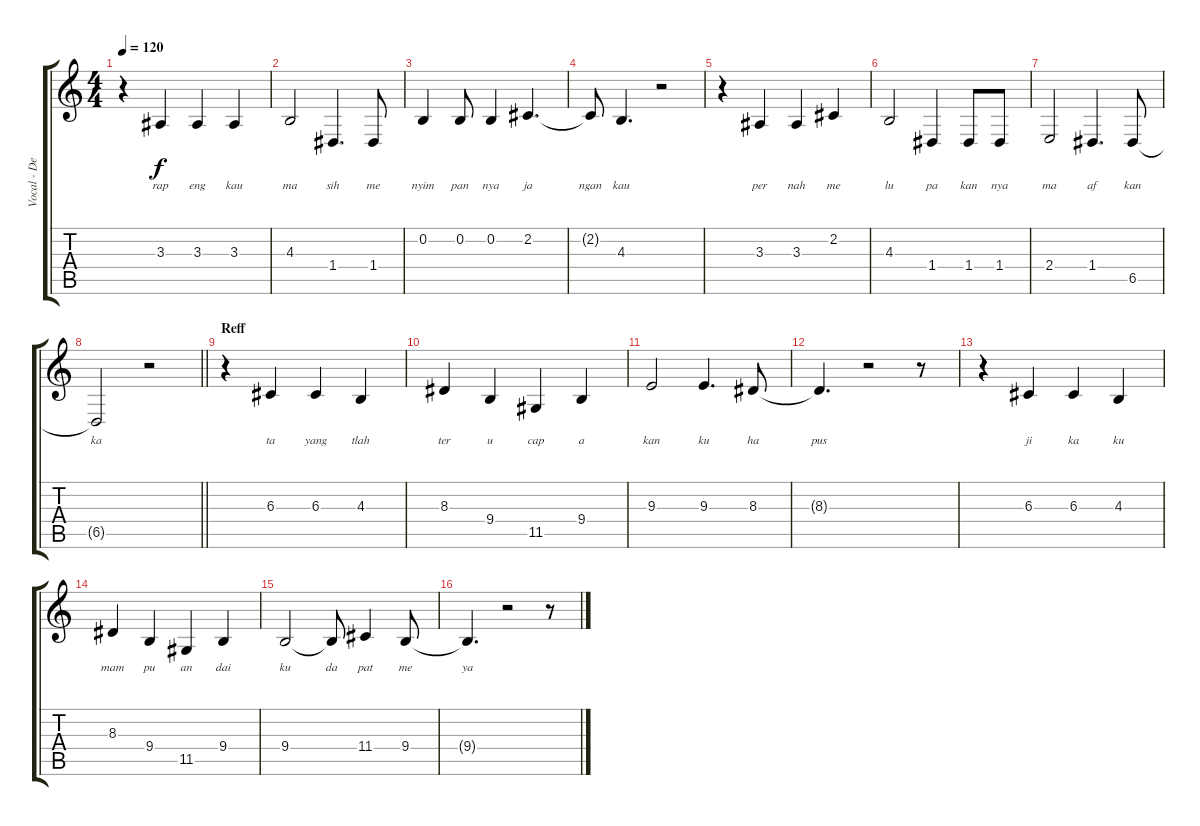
\track ("Vocal - Dedy Lisan" "Vocal - De") {instrument stringensemble1}
\staff {score tabs}
\tuning (E4 B3 G3 D3 A2 E2) {hide}
\ts (4 4)
\tempo 120
\clef g2
\ks c
r.4{dy f} 3.3.4{lyrics (0 "rap") lyrics (1 "") lyrics (2 "") lyrics (3 "") lyrics (4 "")} 3.3.4{lyrics (0 "eng") lyrics (1 "") lyrics (2 "") lyrics (3 "") lyrics (4 "")} 3.3.4{lyrics (0 "kau") lyrics (1 "") lyrics (2 "") lyrics (3 "") lyrics (4 "")} |
4.3.2{lyrics (0 "ma") lyrics (1 "") lyrics (2 "") lyrics (3 "") lyrics (4 "")} 1.4.4{d lyrics (0 "sih") lyrics (1 "") lyrics (2 "") lyrics (3 "") lyrics (4 "")} 1.4.8{lyrics (0 "me") lyrics (1 "") lyrics (2 "") lyrics (3 "") lyrics (4 "")} |
0.2.4{lyrics (0 "nyim") lyrics (1 "") lyrics (2 "") lyrics (3 "") lyrics (4 "")} 0.2.8{lyrics (0 "pan") lyrics (1 "") lyrics (2 "") lyrics (3 "") lyrics (4 "")} 0.2.4{lyrics (0 "nya") lyrics (1 "") lyrics (2 "") lyrics (3 "") lyrics (4 "")} 2.2.4{d lyrics (0 "ja") lyrics (1 "") lyrics (2 "") lyrics (3 "") lyrics (4 "")} |
2.2{t}.8{lyrics (0 "ngan") lyrics (1 "") lyrics (2 "") lyrics (3 "") lyrics (4 "")} 4.3.4{d lyrics (0 "kau") lyrics (1 "") lyrics (2 "") lyrics (3 "") lyrics (4 "")} r.2 |
r.4 3.3.4{lyrics (0 "per") lyrics (1 "") lyrics (2 "") lyrics (3 "") lyrics (4 "")} 3.3.4{lyrics (0 "nah") lyrics (1 "") lyrics (2 "") lyrics (3 "") lyrics (4 "")} 2.2.4{lyrics (0 "me") lyrics (1 "") lyrics (2 "") lyrics (3 "") lyrics (4 "")} |
4.3.2{lyrics (0 "lu") lyrics (1 "") lyrics (2 "") lyrics (3 "") lyrics (4 "")} 1.4.4{lyrics (0 "pa") lyrics (1 "") lyrics (2 "") lyrics (3 "") lyrics (4 "")} 1.4.8{lyrics (0 "kan") lyrics (1 "") lyrics (2 "") lyrics (3 "") lyrics (4 "")} 1.4.8{lyrics (0 "nya") lyrics (1 "") lyrics (2 "") lyrics (3 "") lyrics (4 "")} |
2.4.2{lyrics (0 "ma") lyrics (1 "") lyrics (2 "") lyrics (3 "") lyrics (4 "")} 1.4.4{d lyrics (0 "af") lyrics (1 "") lyrics (2 "") lyrics (3 "") lyrics (4 "")} 6.5.8{lyrics (0 "kan") lyrics (1 "") lyrics (2 "") lyrics (3 "") lyrics (4 "")} |
\barLineRight lightlight
6.5{t}.2{lyrics (0 "ka") lyrics (1 "") lyrics (2 "") lyrics (3 "") lyrics (4 "")} r.2 |
\section ("" "Reff")
r.4 6.3.4{lyrics (0 "ta") lyrics (1 "") lyrics (2 "") lyrics (3 "") lyrics (4 "")} 6.3.4{lyrics (0 "yang") lyrics (1 "") lyrics (2 "") lyrics (3 "") lyrics (4 "")} 4.3.4{lyrics (0 "tlah") lyrics (1 "") lyrics (2 "") lyrics (3 "") lyrics (4 "")} |
8.3.4{lyrics (0 "ter") lyrics (1 "") lyrics (2 "") lyrics (3 "") lyrics (4 "")} 9.4.4{lyrics (0 "u") lyrics (1 "") lyrics (2 "") lyrics (3 "") lyrics (4 "")} 11.5.4{lyrics (0 "cap") lyrics (1 "") lyrics (2 "") lyrics (3 "") lyrics (4 "")} 9.4.4{lyrics (0 "a") lyrics (1 "") lyrics (2 "") lyrics (3 "") lyrics (4 "")} |
9.3.2{lyrics (0 "kan") lyrics (1 "") lyrics (2 "") lyrics (3 "") lyrics (4 "")} 9.3.4{d lyrics (0 "ku") lyrics (1 "") lyrics (2 "") lyrics (3 "") lyrics (4 "")} 8.3.8{lyrics (0 "ha") lyrics (1 "") lyrics (2 "") lyrics (3 "") lyrics (4 "")} |
8.3{t}.4{d lyrics (0 "pus") lyrics (1 "") lyrics (2 "") lyrics (3 "") lyrics (4 "")} r.2 r.8 |
r.4 6.3.4{lyrics (0 "ji") lyrics (1 "") lyrics (2 "") lyrics (3 "") lyrics (4 "")} 6.3.4{lyrics (0 "ka") lyrics (1 "") lyrics (2 "") lyrics (3 "") lyrics (4 "")} 4.3.4{lyrics (0 "ku") lyrics (1 "") lyrics (2 "") lyrics (3 "") lyrics (4 "")} |
8.3.4{lyrics (0 "mam") lyrics (1 "") lyrics (2 "") lyrics (3 "") lyrics (4 "")} 9.4.4{lyrics (0 "pu") lyrics (1 "") lyrics (2 "") lyrics (3 "") lyrics (4 "")} 11.5.4{lyrics (0 "an") lyrics (1 "") lyrics (2 "") lyrics (3 "") lyrics (4 "")} 9.4.4{lyrics (0 "dai") lyrics (1 "") lyrics (2 "") lyrics (3 "") lyrics (4 "")} |
9.4.2{lyrics (0 "ku") lyrics (1 "") lyrics (2 "") lyrics (3 "") lyrics (4 "")} 9.4{t}.8{lyrics (0 "da") lyrics (1 "") lyrics (2 "") lyrics (3 "") lyrics (4 "")} 11.4.4{lyrics (0 "pat") lyrics (1 "") lyrics (2 "") lyrics (3 "") lyrics (4 "")} 9.4.8{lyrics (0 "me") lyrics (1 "") lyrics (2 "") lyrics (3 "") lyrics (4 "")} |
9.4{t}.4{d lyrics (0 "ya") lyrics (1 "") lyrics (2 "") lyrics (3 "") lyrics (4 "")} r.2 r.8
